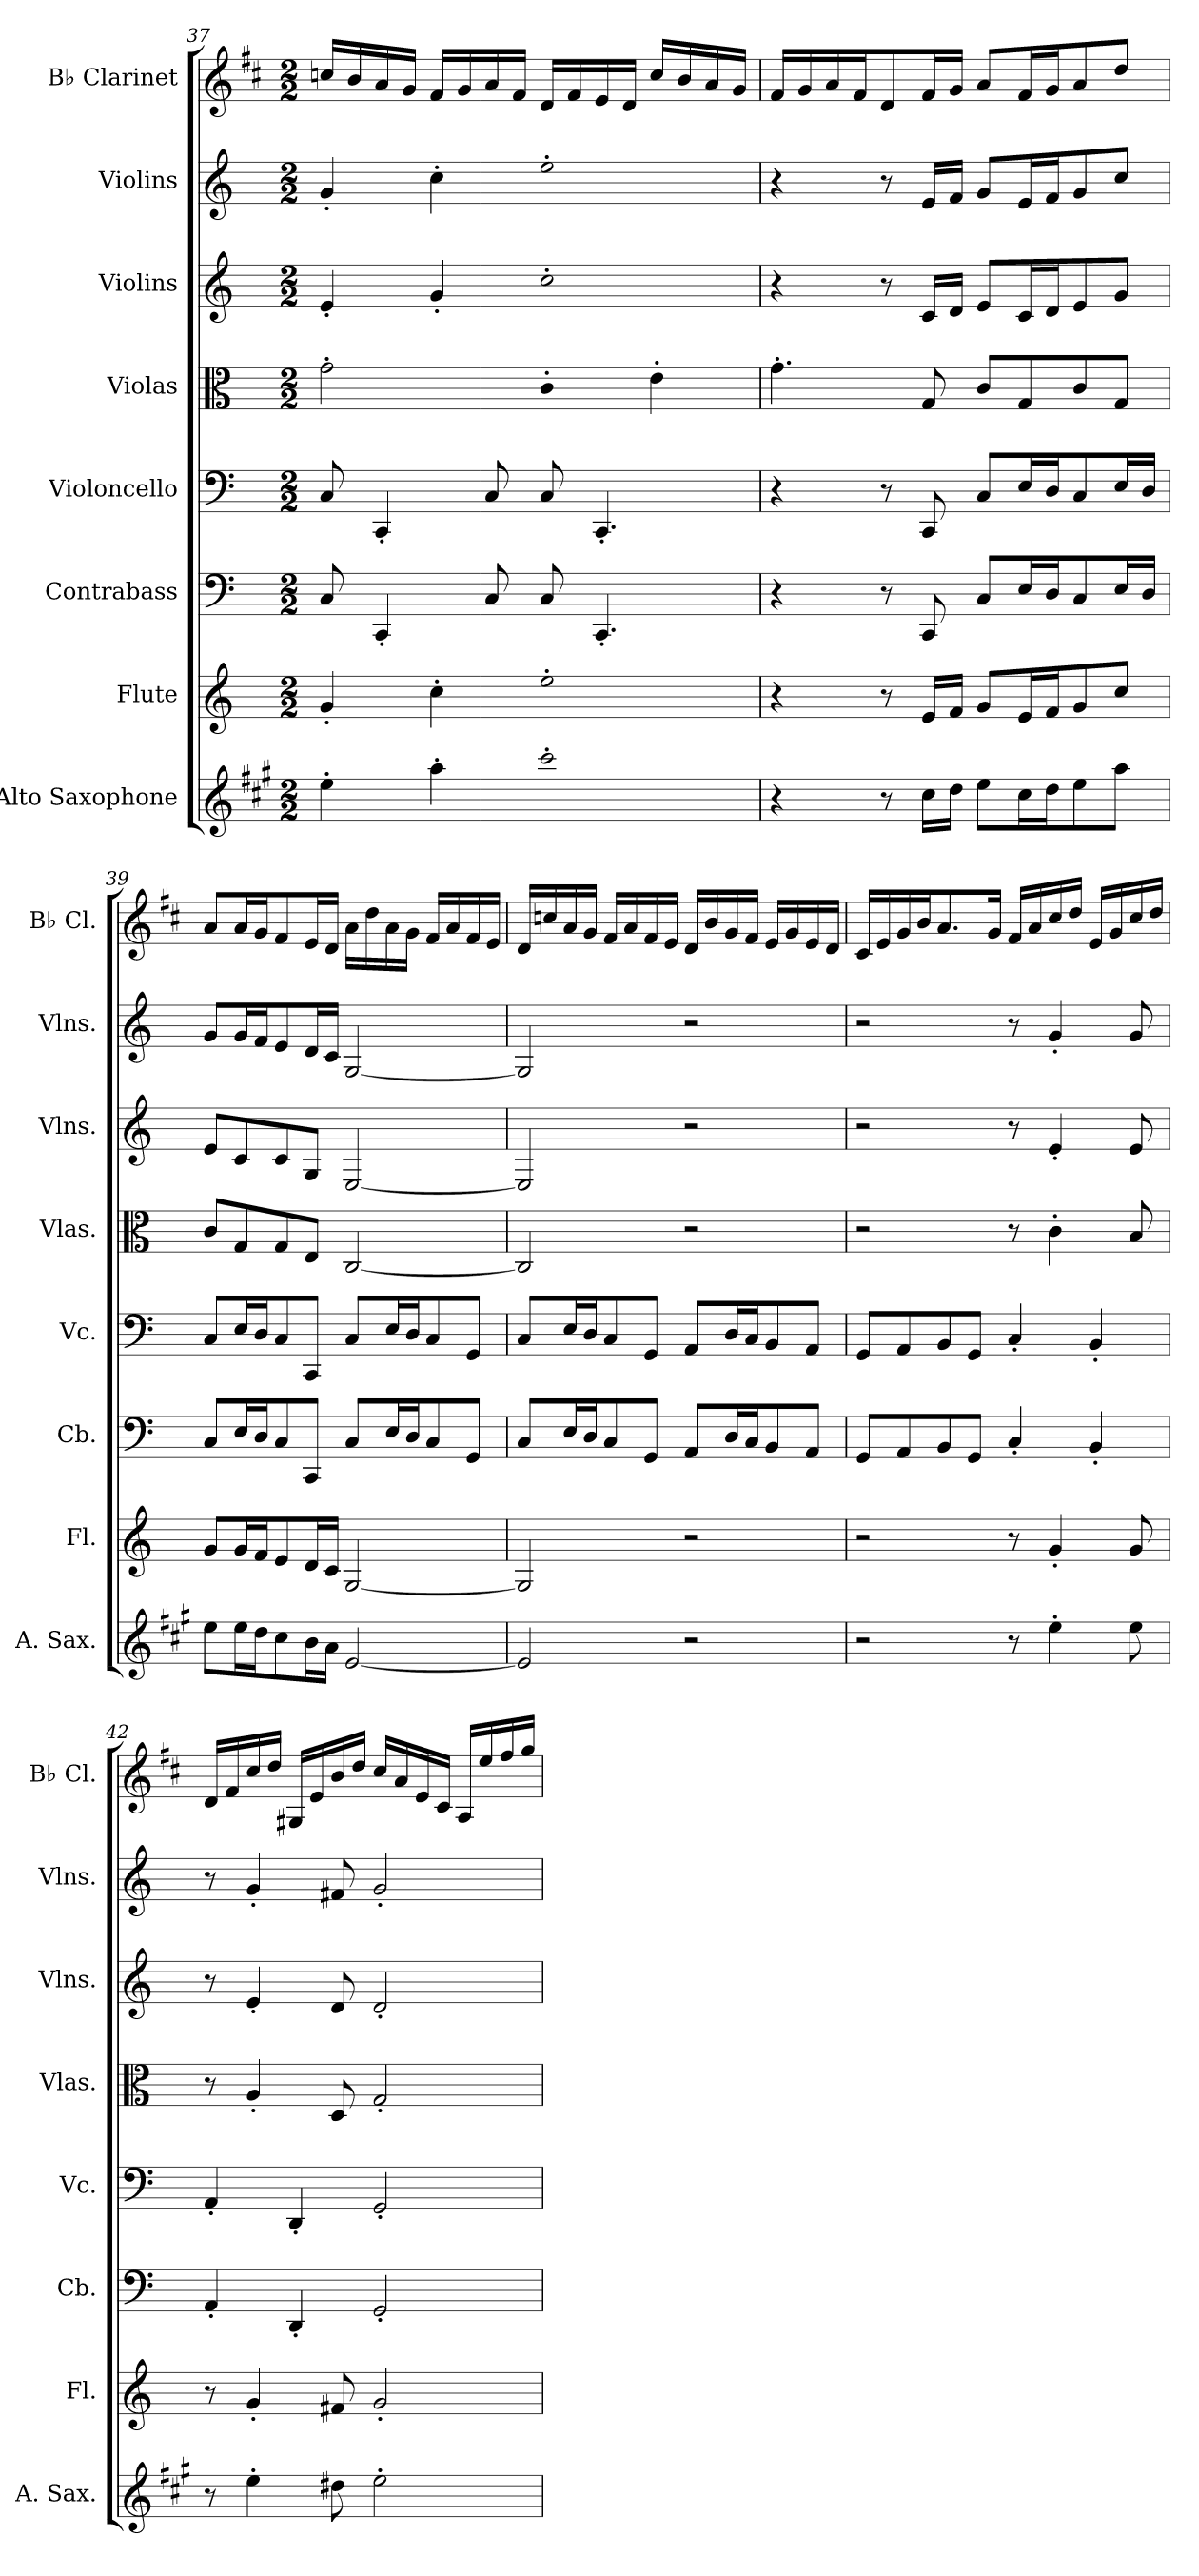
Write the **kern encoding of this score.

**kern	**kern	**kern	**kern	**kern	**kern	**kern	**kern
*part8	*part7	*part6	*part5	*part4	*part3	*part2	*part1
*staff8	*staff7	*staff6	*staff5	*staff4	*staff3	*staff2	*staff1
*I"Alto Saxophone	*I"Flute	*I"Contrabass	*I"Violoncello	*I"Violas	*I"Violins	*I"Violins	*I"B♭ Clarinet
*I'A. Sax.	*I'Fl.	*I'Cb.	*I'Vc.	*I'Vlas.	*I'Vlns.	*I'Vlns.	*I'B♭ Cl.
*clefG2	*clefG2	*clefF4	*clefF4	*clefC3	*clefG2	*clefG2	*clefG2
*ITrd5c9	*	*ITrd7c12	*	*	*	*	*ITrd1c2
*k[]	*k[]	*k[]	*k[]	*k[]	*k[]	*k[]	*k[]
*M2/2	*M2/2	*M2/2	*M2/2	*M2/2	*M2/2	*M2/2	*M2/2
=37	=37	=37	=37	=37	=37	=37	=37
4g'\	4g'/	8CC/	8C/	2g'\	4e'/	4g'/	16b-X/LL
.	.	.	.	.	.	.	16a/
.	.	4CCC'/	4CC'/	.	.	.	16g/
.	.	.	.	.	.	.	16f/JJ
4cc'\	4cc'\	.	.	.	4g'/	4cc'\	16e/LL
.	.	.	.	.	.	.	16f/
.	.	8CC/	8C/	.	.	.	16g/
.	.	.	.	.	.	.	16e/JJ
2ee'\	2ee'\	8CC/	8C/	4c'\	2cc'\	2ee'\	16c/LL
.	.	.	.	.	.	.	16e/
.	.	4.CCC'/	4.CC'/	.	.	.	16d/
.	.	.	.	.	.	.	16c/JJ
.	.	.	.	4e'\	.	.	16b-/LL
.	.	.	.	.	.	.	16a/
.	.	.	.	.	.	.	16g/
.	.	.	.	.	.	.	16f/JJ
!!LO:LB:g=z
=38	=38	=38	=38	=38	=38	=38	=38
4r	4r	4r	4r	4.g'\	4r	4r	16e/LL
.	.	.	.	.	.	.	16f/
.	.	.	.	.	.	.	16g/
.	.	.	.	.	.	.	16e/J
8r	8r	8r	8r	.	8r	8r	8c/
16e\LL	16e/LL	8CCC/	8CC/	8G/	16c/LL	16e/LL	16e/L
16f\JJ	16f/JJ	.	.	.	16d/JJ	16f/JJ	16f/JJ
8g\L	8g/L	8CC/L	8C/L	8c/L	8e/L	8g/L	8g/L
16e\L	16e/L	16EE/L	16E/L	8G/	16c/L	16e/L	16e/L
16f\J	16f/J	16DD/J	16D/J	.	16d/J	16f/J	16f/J
8g\	8g/	8CC/	8C/	8c/	8e/	8g/	8g/
8cc\J	8cc/J	16EE/L	16E/L	8G/J	8g/J	8cc/J	8cc/J
.	.	16DD/JJ	16D/JJ	.	.	.	.
=39	=39	=39	=39	=39	=39	=39	=39
8g\L	8g/L	8CC/L	8C/L	8c/L	8e/L	8g/L	8g/L
16g\L	16g/L	16EE/L	16E/L	8G/	8c/	16g/L	16g/L
16f\J	16f/J	16DD/J	16D/J	.	.	16f/J	16f/J
8e\	8e/	8CC/	8C/	8G/	8c/	8e/	8e/
16d\L	16d/L	8CCC/J	8CC/J	8E/J	8G/J	16d/L	16d/L
16c\JJ	16c/JJ	.	.	.	.	16c/JJ	16c/JJ
[2G/	[2G/	8CC/L	8C/L	[2C/	[2E/	[2G/	16g\LL
.	.	.	.	.	.	.	16cc\
.	.	16EE/L	16E/L	.	.	.	16g\
.	.	16DD/J	16D/J	.	.	.	16f\JJ
.	.	8CC/	8C/	.	.	.	16e/LL
.	.	.	.	.	.	.	16g/
.	.	8GGG/J	8GG/J	.	.	.	16e/
.	.	.	.	.	.	.	16d/JJ
=40	=40	=40	=40	=40	=40	=40	=40
2G/]	2G/]	8CC/L	8C/L	2C/]	2E/]	2G/]	16c/LL
.	.	.	.	.	.	.	16b-X/
.	.	16EE/L	16E/L	.	.	.	16g/
.	.	16DD/J	16D/J	.	.	.	16f/JJ
.	.	8CC/	8C/	.	.	.	16e/LL
.	.	.	.	.	.	.	16g/
.	.	8GGG/J	8GG/J	.	.	.	16e/
.	.	.	.	.	.	.	16d/JJ
2r	2r	8AAA/L	8AA/L	2r	2r	2r	16c/LL
.	.	.	.	.	.	.	16a/
.	.	16DD/L	16D/L	.	.	.	16f/
.	.	16CC/J	16C/J	.	.	.	16e/JJ
.	.	8BBB/	8BB/	.	.	.	16d/LL
.	.	.	.	.	.	.	16f/
.	.	8AAA/J	8AA/J	.	.	.	16d/
.	.	.	.	.	.	.	16c/JJ
!!LO:LB:g=z
=41	=41	=41	=41	=41	=41	=41	=41
2r	2r	8GGG/L	8GG/L	2r	2r	2r	16B/LL
.	.	.	.	.	.	.	16d/
.	.	8AAA/	8AA/	.	.	.	16f/
.	.	.	.	.	.	.	16a/J
.	.	8BBB/	8BB/	.	.	.	8.g/
.	.	8GGG/J	8GG/J	.	.	.	.
.	.	.	.	.	.	.	16f/Jk
8r	8r	4CC'/	4C'/	8r	8r	8r	16e/LL
.	.	.	.	.	.	.	16g/
4g'\	4g'/	.	.	4c'\	4e'/	4g'/	16b/
.	.	.	.	.	.	.	16cc/JJ
.	.	4BBB'/	4BB'/	.	.	.	16d/LL
.	.	.	.	.	.	.	16f/
8g\	8g/	.	.	8B/	8e/	8g/	16b/
.	.	.	.	.	.	.	16cc/JJ
=42	=42	=42	=42	=42	=42	=42	=42
8r	8r	4AAA'/	4AA'/	8r	8r	8r	16c/LL
.	.	.	.	.	.	.	16e/
4g'\	4g'/	.	.	4A'/	4e'/	4g'/	16b/
.	.	.	.	.	.	.	16cc/JJ
.	.	4DDD'/	4DD'/	.	.	.	16F#X/LL
.	.	.	.	.	.	.	16d/
8f#X\	8f#X/	.	.	8D/	8d/	8f#X/	16a/
.	.	.	.	.	.	.	16cc/JJ
2g'\	2g'/	2GGG'/	2GG'/	2G'/	2d'/	2g'/	16b/LL
.	.	.	.	.	.	.	16g/
.	.	.	.	.	.	.	16d/
.	.	.	.	.	.	.	16B/JJ
.	.	.	.	.	.	.	16G/LL
.	.	.	.	.	.	.	16dd/
.	.	.	.	.	.	.	16ee/
.	.	.	.	.	.	.	16ff/JJ
=	=	=	=	=	=	=	=
*-	*-	*-	*-	*-	*-	*-	*-
